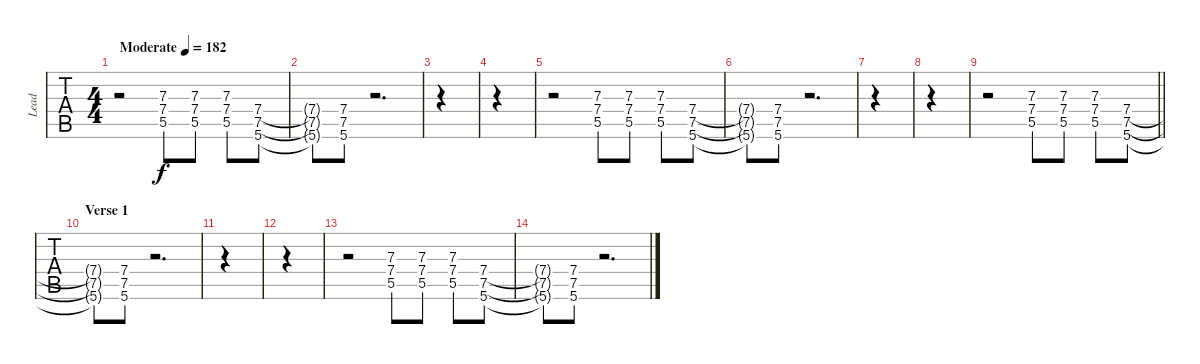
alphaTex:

\track ("Lead " "Lead ") {instrument distortionguitar}
\staff {tabs}
\tuning (E4 B3 G3 D3 A2 E2) {hide}
\ts (4 4)
\tempo (182 "Moderate")
\clef g2
\ks c
r.2{dy f instrument distortionguitar} (7.3 7.4 5.5).8 (7.3 7.4 5.5).8 (7.3 7.4 5.5).8 (7.4 7.5 5.6).8 |
(7.4{t} 7.5{t} 5.6{t}).8 (7.4 7.5 5.6).8 r.2{d} |
|
|
r.2 (7.3 7.4 5.5).8 (7.3 7.4 5.5).8 (7.3 7.4 5.5).8 (7.4 7.5 5.6).8 |
(7.4{t} 7.5{t} 5.6{t}).8 (7.4 7.5 5.6).8 r.2{d} |
|
|
\barLineRight lightlight
r.2 (7.3 7.4 5.5).8 (7.3 7.4 5.5).8 (7.3 7.4 5.5).8 (7.4 7.5 5.6).8 |
\section ("" "Verse 1")
(7.4{t} 7.5{t} 5.6{t}).8 (7.4 7.5 5.6).8 r.2{d} |
|
|
r.2 (7.3 7.4 5.5).8 (7.3 7.4 5.5).8 (7.3 7.4 5.5).8 (7.4 7.5 5.6).8 |
(7.4{t} 7.5{t} 5.6{t}).8 (7.4 7.5 5.6).8 r.2{d}
